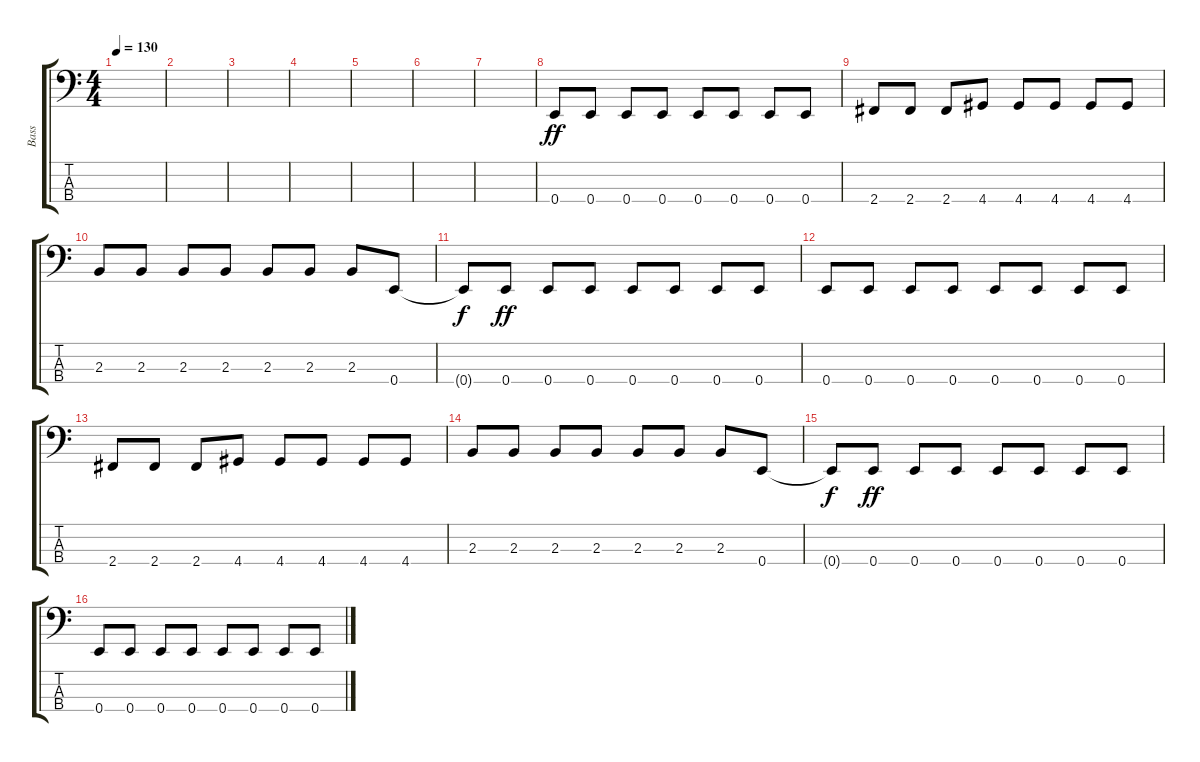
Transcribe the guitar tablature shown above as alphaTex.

\track ("Bass" "Bass") {instrument electricbassfinger}
\staff {score tabs}
\tuning (G2 D2 A1 E1) {hide}
\ts (4 4)
\tempo 130
\clef f4
\ks c
|
|
|
|
|
|
|
0.4.8{dy ff} 0.4.8 0.4.8 0.4.8 0.4.8 0.4.8 0.4.8 0.4.8 |
2.4.8 2.4.8 2.4.8 4.4.8 4.4.8 4.4.8 4.4.8 4.4.8 |
2.3.8 2.3.8 2.3.8 2.3.8 2.3.8 2.3.8 2.3.8 0.4.8 |
0.4{t}.8{dy f} 0.4.8{dy ff} 0.4.8 0.4.8 0.4.8 0.4.8 0.4.8 0.4.8 |
0.4.8 0.4.8 0.4.8 0.4.8 0.4.8 0.4.8 0.4.8 0.4.8 |
2.4.8 2.4.8 2.4.8 4.4.8 4.4.8 4.4.8 4.4.8 4.4.8 |
2.3.8 2.3.8 2.3.8 2.3.8 2.3.8 2.3.8 2.3.8 0.4.8 |
0.4{t}.8{dy f} 0.4.8{dy ff} 0.4.8 0.4.8 0.4.8 0.4.8 0.4.8 0.4.8 |
0.4.8 0.4.8 0.4.8 0.4.8 0.4.8 0.4.8 0.4.8 0.4.8
